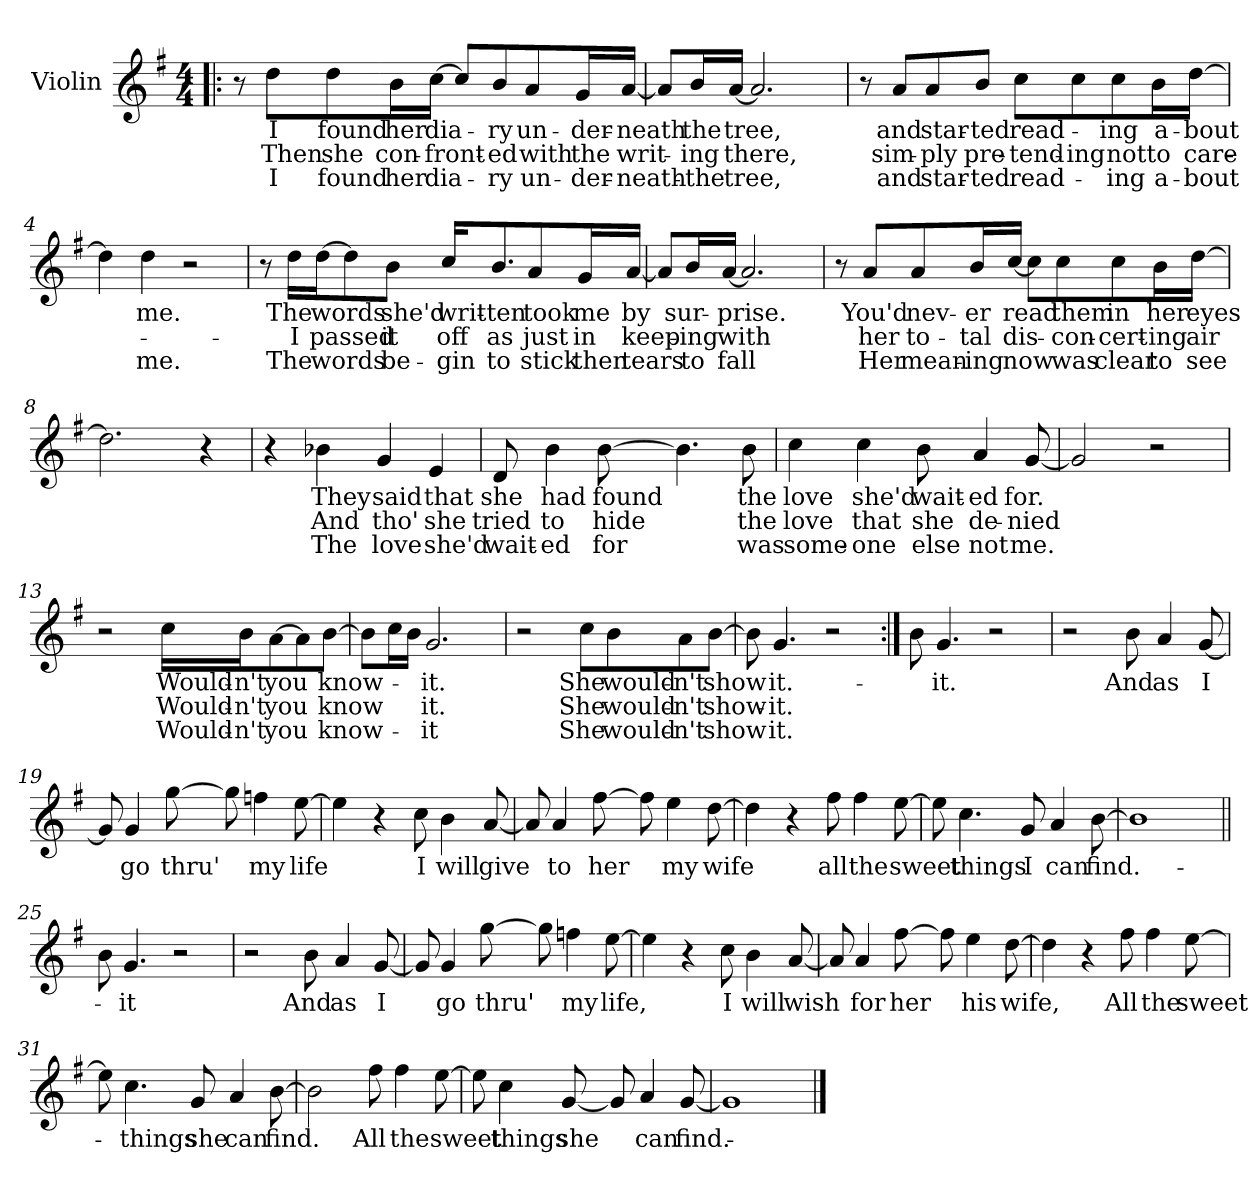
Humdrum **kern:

**kern	**text	**text	**text
*part1	*part1	*part1	*part1
*staff1	*staff1	*staff1	*staff1
*I"Violin	*	*	*
*I'Vln	*	*	*
*clefG2	*	*	*
*k[f#]	*	*	*
*G:	*	*	*
*M4/4	*	*	*
=1!|:	=1!|:	=1!|:	=1!|:
8r	.	.	.
8dd\L	I	Then	I
8dd\	found	she	found
16b\L	her	con-	her
[16cc\JJ	dia-	-front-	dia-
8cc/L]	.	.	.
8b/	-ry	-ed	-ry
8a/	un-	with	un-
16g/L	-der-	the	-der-
[16a/JJ	-neath	writ-	-neath-
=2	=2	=2	=2
8a/L]	.	.	.
16b/L	the	-ing	-the
[16a/JJ	tree,	there,	tree,
2.a/]	.	.	.
=3	=3	=3	=3
8r	.	.	.
8a/L	and	sim-	and
8a/	star-	-ply	star-
8b/J	-ted	pre-	-ted
8cc\L	read-	-tend-	read-
8cc\	.	-ing	.
8cc\	-ing	not	-ing
16b\L	a-	to	a-
[16dd\JJ	-bout	care-	-bout
!!LO:LB:g=z
=4	=4	=4	=4
4dd\]	.	.	.
4dd\	me.	.	me.
2r	.	.	.
=5	=5	=5	=5
8r	.	.	.
16dd\LL	The	-I	The
[16dd\J	words	passed	words
8dd\]	.	.	.
8b\J	she'd	it	be-
16cc/KL	writ-	off	-gin
8.b/	-ten	as	to
8a/	took	just	stick
16g/L	me	in	then
[16a/JJ	by	keep-	tears
=6	=6	=6	=6
8a/L]	.	.	.
16b/L	sur-	-ing	to
[16a/JJ	-prise.	with	fall
2.a/]	.	.	.
!!LO:LB:g=z
=7	=7	=7	=7
8r	.	.	.
8a/L	You'd	her	Her
8a/	nev-	to-	mean-
16b/L	-er	-tal	-ing
[16cc/JJ	read	dis-	now
8cc\L]	.	.	.
8cc\	them	-con-	was
8cc\	in	-cert-	clear
16b\L	her	-ing	to
[16dd\JJ	eyes	air	see
=8	=8	=8	=8
2.dd\]	.	.	.
4r	.	.	.
=9	=9	=9	=9
4r	.	.	.
4b-X\	They	And	The
4g/	said	tho'	love
4e/	that	she	she'd
!!LO:LB:g=z
=10	=10	=10	=10
8d/	she	tried	wait-
4b\	had	to	-ed
[8b\	found	hide	for
4.b\]	.	.	.
8b\	the	the	was
=11	=11	=11	=11
4cc\	love	love	some-
4cc\	she'd	that	-one
8b\	wait-	she	else
4a/	-ed	de-	not
[8g/	for.	-nied	me.
=12	=12	=12	=12
2g/]	.	.	.
2r	.	.	.
!!LO:LB:g=z
=13	=13	=13	=13
2r	.	.	.
16cc\LL	Would-	Would-	Would-
16b\J	-n't	-n't	-n't
[8a\	you	you	you
8a\]	.	.	.
[8b\J	know-	know	know-
=14	=14	=14	=14
8b\L]	.	.	.
16cc\L	.	.	.
16b\JJ	.	.	.
2.g/	-it.	it.	-it
=15	=15	=15	=15
2r	.	.	.
8cc\L	She	She	She
8b\	would-	would-	would-
8a\	-n't	-n't	-n't
[8b\J	show	show-	show
=16	=16	=16	=16
8b\]	.	.	.
4.g/	it.-	-it.	it.
2r	.	.	.
!!LO:LB:g=z
=17:|!	=17:|!	=17:|!	=17:|!
8b\	.	.	.
4.g/	-it.	.	.
2r	.	.	.
=18	=18	=18	=18
2r	.	.	.
8b\	And	.	.
4a/	as	.	.
[8g/	I	.	.
=19	=19	=19	=19
8g/]	.	.	.
4g/	go	.	.
[8gg\	thru'	.	.
8gg\]	.	.	.
4ffn\	my	.	.
[8ee\	life	.	.
=20	=20	=20	=20
4ee\]	.	.	.
4r	.	.	.
8cc\	I	.	.
4b\	will	.	.
[8a/	give	.	.
=21	=21	=21	=21
8a/]	.	.	.
4a/	to	.	.
[8ff#\	her	.	.
8ff#\]	.	.	.
4ee\	my	.	.
[8dd\	wife	.	.
!!LO:LB:g=z
=22	=22	=22	=22
4dd\]	.	.	.
4r	.	.	.
8ff#\	all	.	.
4ff#\	the	.	.
[8ee\	sweet	.	.
=23	=23	=23	=23
8ee\]	.	.	.
4.cc\	things	.	.
8g/	I	.	.
4a/	can	.	.
[8b\	find.-	.	.
=24	=24	=24	=24
1b]	.	.	.
=25||	=25||	=25||	=25||
8b\	.	.	.
4.g/	-it	.	.
2r	.	.	.
=26	=26	=26	=26
2r	.	.	.
8b\	And	.	.
4a/	as	.	.
[8g/	I	.	.
!!LO:PB:g=z
=27	=27	=27	=27
8g/]	.	.	.
4g/	go	.	.
[8gg\	thru'	.	.
8gg\]	.	.	.
4ffn\	my	.	.
[8ee\	life,	.	.
=28	=28	=28	=28
4ee\]	.	.	.
4r	.	.	.
8cc\	I	.	.
4b\	will	.	.
[8a/	wish	.	.
=29	=29	=29	=29
8a/]	.	.	.
4a/	for	.	.
[8ff#\	her	.	.
8ff#\]	.	.	.
4ee\	his	.	.
[8dd\	wife,	.	.
=30	=30	=30	=30
4dd\]	.	.	.
4r	.	.	.
8ff#\	All	.	.
4ff#\	the	.	.
[8ee\	sweet-	.	.
!!LO:LB:g=z
=31	=31	=31	=31
8ee\]	.	.	.
4.cc\	-things	.	.
8g/	she	.	.
4a/	can	.	.
[8b\	find.	.	.
=32	=32	=32	=32
2b\]	.	.	.
8ff#\	All	.	.
4ff#\	the	.	.
[8ee\	sweet	.	.
=33	=33	=33	=33
8ee\]	.	.	.
4cc\	things	.	.
[8g/	she	.	.
8g/]	.	.	.
4a/	can	.	.
[8g/	find.-	.	.
=34	=34	=34	=34
1g]	.	.	.
==	==	==	==
*-	*-	*-	*-
